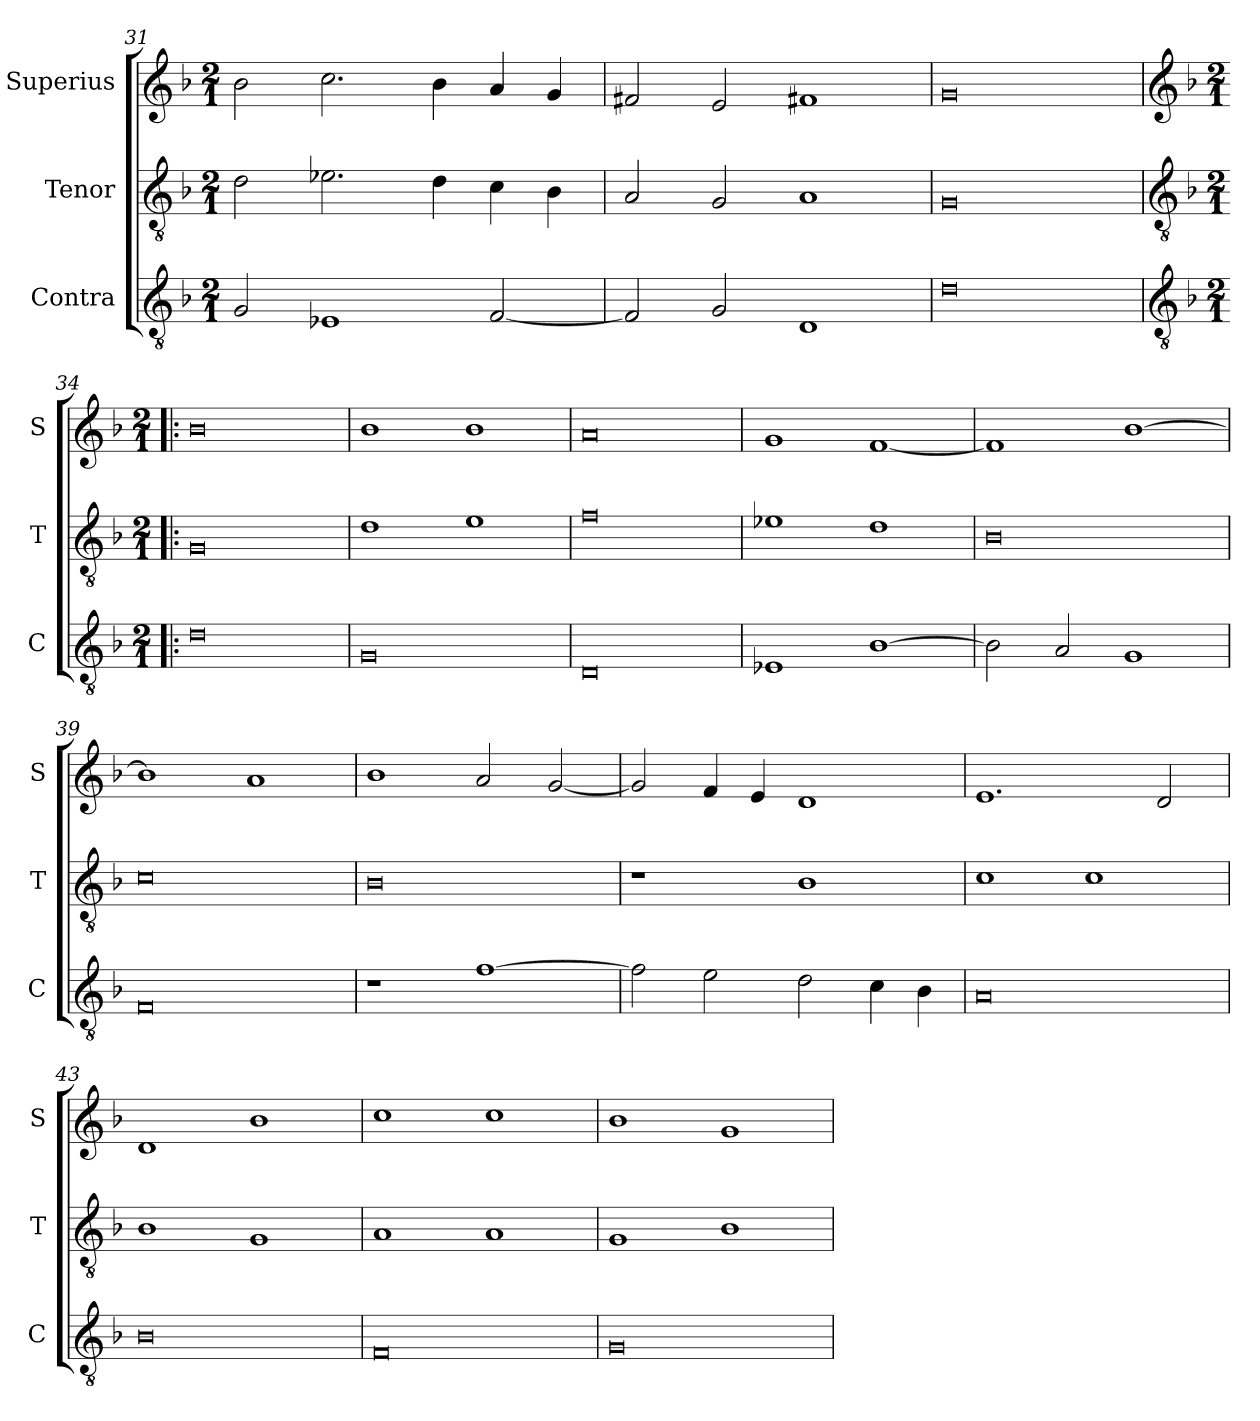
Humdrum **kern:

**kern	**kern	**kern
*part3	*part2	*part1
*staff3	*staff2	*staff1
*I"Contra	*I"Tenor	*I"Superius
*I'C	*I'T	*I'S
*clefGv2	*clefGv2	*clefG2
*k[b-]	*k[b-]	*k[b-]
*M2/1	*M2/1	*M2/1
=31	=31	=31
2G	2d	2b-
1E-X	2.e-X	2.cc
.	4d	4b-
[2F	4c	4a
.	4B-	4g
=32	=32	=32
2F]	2A	2f#X
2G	2G	2e
1D	1A	1f#X
=33	=33	=33
0d	0G	0g
!!LO:LB:g=z
=34!|:	=34!|:	=34!|:
*clefGv2	*clefGv2	*clefG2
*k[b-]	*k[b-]	*k[b-]
*M2/1	*M2/1	*M2/1
0d	0G	0b-
=35	=35	=35
0G	1d	1b-
.	1e	1b-
=36	=36	=36
0D	0f	0a
=37	=37	=37
1E-X	1e-X	1g
[1B-	1d	[1f
=38	=38	=38
2B-]	0B-	1f]
2A	.	.
1G	.	[1b-
=39	=39	=39
0F	0c	1b-]
.	.	1a
=40	=40	=40
1r	0B-	1b-
[1f	.	2a
.	.	[2g
=41	=41	=41
2f]	1r	2g]
2e	.	4f
.	.	4e
2d	1B-	1d
4c	.	.
4B-	.	.
=42	=42	=42
0A	1c	1.e
.	1c	.
.	.	2d
=43	=43	=43
0B-	1B-	1d
.	1G	1b-
=44	=44	=44
0F	1A	1cc
.	1A	1cc
=45	=45	=45
0G	1G	1b-
.	1B-	1g
=	=	=
*-	*-	*-
